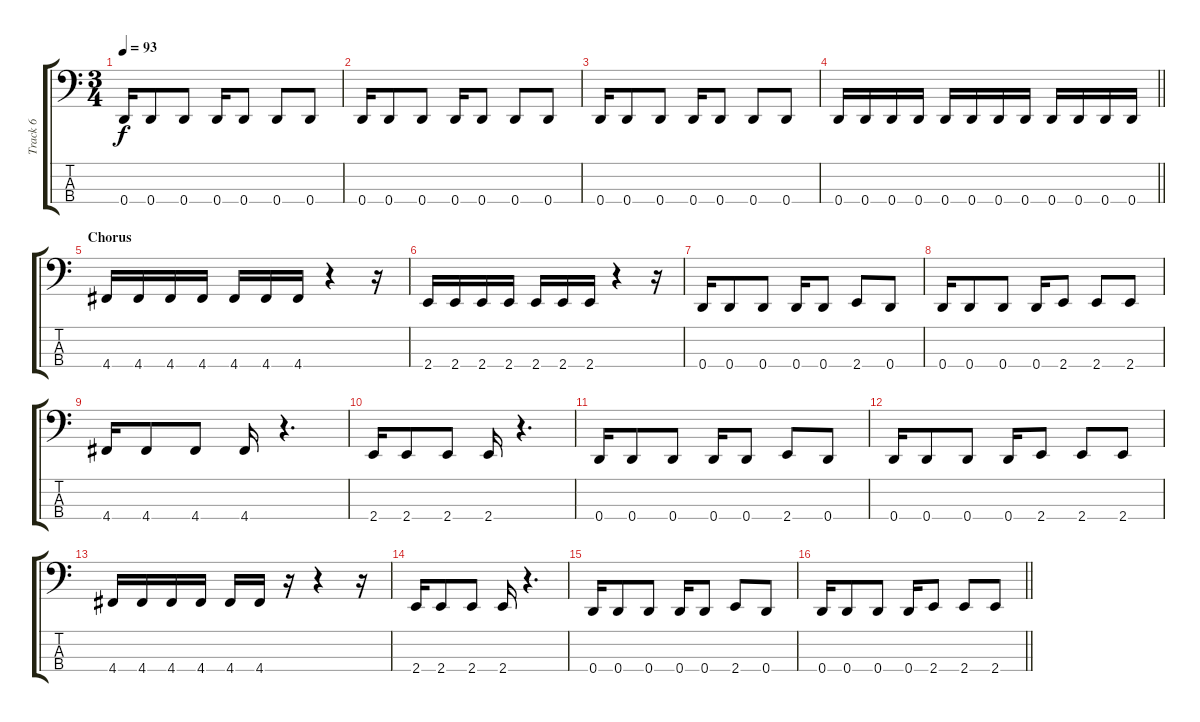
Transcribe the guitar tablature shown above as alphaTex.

\track ("Track 6" "Track 6") {instrument electricbasspick}
\staff {score tabs}
\tuning (G2 D2 A1 D1) {hide}
\ts (3 4)
\tempo 93
\clef f4
\ks c
0.4.16{dy f} 0.4.8 0.4.8 0.4.16 0.4.8 0.4.8 0.4.8 |
0.4.16 0.4.8 0.4.8 0.4.16 0.4.8 0.4.8 0.4.8 |
0.4.16 0.4.8 0.4.8 0.4.16 0.4.8 0.4.8 0.4.8 |
\barLineRight lightlight
0.4.16 0.4.16 0.4.16 0.4.16 0.4.16 0.4.16 0.4.16 0.4.16 0.4.16 0.4.16 0.4.16 0.4.16 |
\section ("" "Chorus")
4.4.16 4.4.16 4.4.16 4.4.16 4.4.16 4.4.16 4.4.16 r.4 r.16 |
2.4.16 2.4.16 2.4.16 2.4.16 2.4.16 2.4.16 2.4.16 r.4 r.16 |
0.4.16 0.4.8 0.4.8 0.4.16 0.4.8 2.4.8 0.4.8 |
0.4.16 0.4.8 0.4.8 0.4.16 2.4.8 2.4.8 2.4.8 |
4.4.16 4.4.8 4.4.8 4.4.16 r.4{d} |
2.4.16 2.4.8 2.4.8 2.4.16 r.4{d} |
0.4.16 0.4.8 0.4.8 0.4.16 0.4.8 2.4.8 0.4.8 |
0.4.16 0.4.8 0.4.8 0.4.16 2.4.8 2.4.8 2.4.8 |
4.4.16 4.4.16 4.4.16 4.4.16 4.4.16 4.4.16 r.16 r.4 r.16 |
2.4.16 2.4.8 2.4.8 2.4.16 r.4{d} |
0.4.16 0.4.8 0.4.8 0.4.16 0.4.8 2.4.8 0.4.8 |
\barLineRight lightlight
0.4.16 0.4.8 0.4.8 0.4.16 2.4.8 2.4.8 2.4.8
